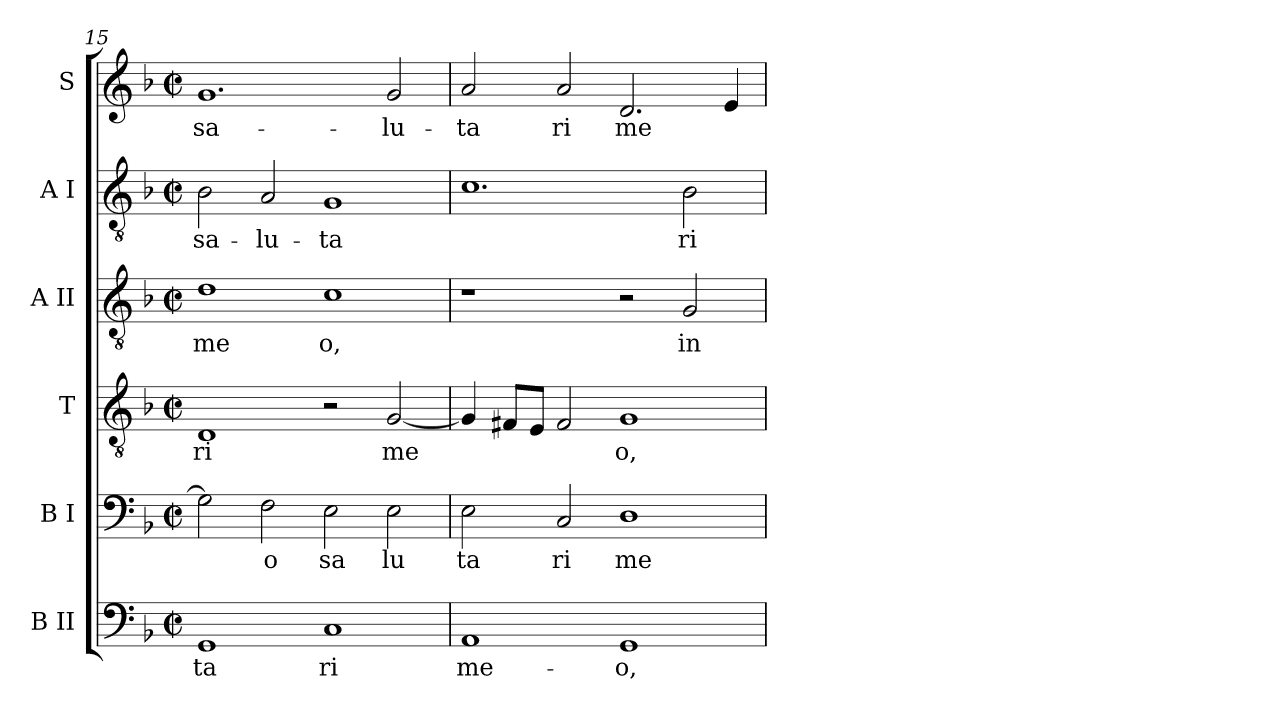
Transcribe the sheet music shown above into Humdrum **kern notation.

**kern	**text	**kern	**text	**kern	**text	**kern	**text	**kern	**text	**kern	**text
*part6	*part6	*part5	*part5	*part4	*part4	*part3	*part3	*part2	*part2	*part1	*part1
*staff6	*staff6	*staff5	*staff5	*staff4	*staff4	*staff3	*staff3	*staff2	*staff2	*staff1	*staff1
*I"B II	*	*I"B I	*	*I"T	*	*I"A II	*	*I"A I	*	*I"S	*
*I'B II	*	*I'B I	*	*I'T	*	*I'A II	*	*I'A I	*	*I'S	*
*clefF4	*	*clefF4	*	*clefGv2	*	*clefGv2	*	*clefGv2	*	*clefG2	*
*k[b-]	*	*k[b-]	*	*k[b-]	*	*k[b-]	*	*k[b-]	*	*k[b-]	*
*F:	*	*F:	*	*F:	*	*F:	*	*F:	*	*F:	*
*M2/2	*	*M2/2	*	*M2/2	*	*M2/2	*	*M2/2	*	*M2/2	*
*met(c|)	*	*met(c|)	*	*met(c|)	*	*met(c|)	*	*met(c|)	*	*met(c|)	*
=15	=15	=15	=15	=15	=15	=15	=15	=15	=15	=15	=15
!	!LO:LY:b:cj	!	!LO:LY:b:cj	!	!LO:LY:b:cj	!	!LO:LY:b:cj	!	!LO:LY:b:cj	!	!LO:LY:b:cj
1GG	ta	2G\]	.	1D	ri	1d	me	2B-\	sa-	1.g	sa-
!	!	!	!LO:LY:b:cj	!	!	!	!	!	!LO:LY:b:cj	!	!
.	.	2F\	o	.	.	.	.	2A/	-lu-	.	.
!	!LO:LY:b:cj	!	!LO:LY:b:cj	!	!	!	!LO:LY:b:cj	!	!LO:LY:b:cj	!	!
1C	ri	2E\	sa	2r	.	1c	o,	1G	-ta-	.	.
!	!	!	!LO:LY:b:cj	!	!LO:LY:b:cj	!	!	!	!	!	!LO:LY:b:cj
.	.	2E\	lu	[>2G/	me	.	.	.	.	2g/	-lu-
!!LO:PB:g=z
=16	=16	=16	=16	=16	=16	=16	=16	=16	=16	=16	=16
!	!LO:LY:b:cj	!	!LO:LY:b:cj	!	!LO:LY:b:cj	!	!	!	!LO:LY:b:cj	!	!LO:LY:b:cj
1AA	me-	2E\	ta	4G/]	.	1r	.	1.c	--	2a/	-ta
!	!	!	!	!	!LO:LY:b:cj	!	!	!	!	!	!
.	.	.	.	8F#/L	.	.	.	.	.	.	.
!	!	!	!	!	!LO:LY:b:cj	!	!	!	!	!	!
.	.	.	.	8E/J	.	.	.	.	.	.	.
!	!	!	!LO:LY:b:cj	!	!LO:LY:b:cj	!	!	!	!	!	!LO:LY:b:cj
.	.	2C/	ri	2F#/	.	.	.	.	.	2a/	ri
!	!LO:LY:b:cj	!	!LO:LY:b:cj	!	!LO:LY:b:cj	!	!	!	!	!	!LO:LY:b:cj
1GG	-o,	1D	me	1G	o,	2r	.	.	.	2.d/	me
!	!	!	!	!	!	!	!LO:LY:b:cj	!	!LO:LY:b:cj	!	!
.	.	.	.	.	.	2G/	in	2B-\	-ri	.	.
!	!	!	!	!	!	!	!	!	!	!	!LO:LY:b:cj
.	.	.	.	.	.	.	.	.	.	4e/	.
=	=	=	=	=	=	=	=	=	=	=	=
*-	*-	*-	*-	*-	*-	*-	*-	*-	*-	*-	*-
